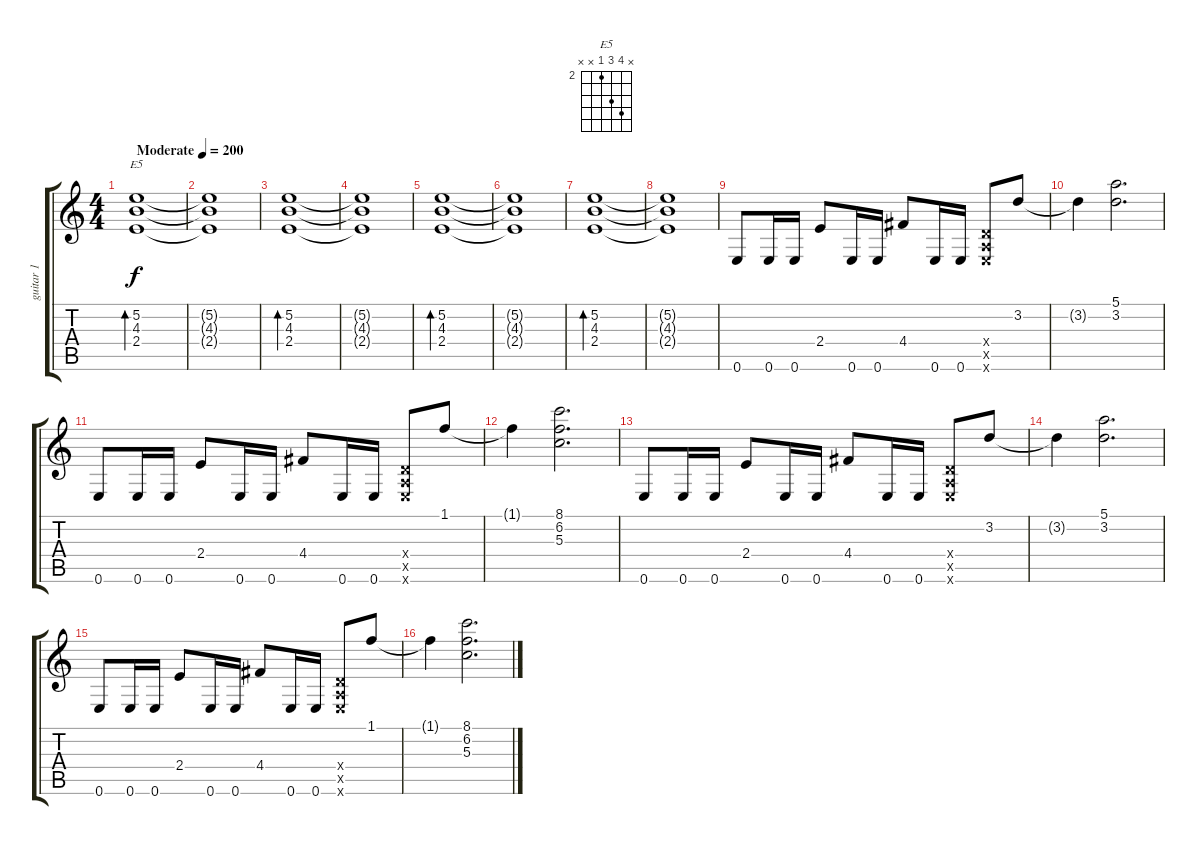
\track ("guitar 1" "guitar 1") {instrument overdrivenguitar}
\staff {score tabs}
\tuning (E4 B3 G3 D3 A2 E2) {hide}
\chord ("E5" x 5 4 2 x x) {firstfret 2}
\ts (4 4)
\tempo (200 "Moderate")
\clef g2
\ks c
(5.2 4.3 2.4).1{bd 480 ch "E5" dy f instrument electricguitarclean} |
(5.2{t} 4.3{t} 2.4{t}).1 |
(5.2 4.3 2.4).1{bd 480} |
(5.2{t} 4.3{t} 2.4{t}).1 |
(5.2 4.3 2.4).1{bd 480} |
(5.2{t} 4.3{t} 2.4{t}).1 |
(5.2 4.3 2.4).1{bd 480} |
(5.2{t} 4.3{t} 2.4{t}).1 |
0.6.8{instrument overdrivenguitar} 0.6.16 0.6.16 2.4.8 0.6.16 0.6.16 4.4.8 0.6.16 0.6.16 (0.4{x} 0.5{x} 0.6{x}).8 3.2.8 |
3.2{t}.4 (5.1 3.2).2{d} |
0.6.8 0.6.16 0.6.16 2.4.8 0.6.16 0.6.16 4.4.8 0.6.16 0.6.16 (0.4{x} 0.5{x} 0.6{x}).8 1.1.8 |
1.1{t}.4 (8.1 6.2 5.3).2{d} |
0.6.8{instrument overdrivenguitar} 0.6.16 0.6.16 2.4.8 0.6.16 0.6.16 4.4.8 0.6.16 0.6.16 (0.4{x} 0.5{x} 0.6{x}).8 3.2.8 |
3.2{t}.4 (5.1 3.2).2{d} |
0.6.8 0.6.16 0.6.16 2.4.8 0.6.16 0.6.16 4.4.8 0.6.16 0.6.16 (0.4{x} 0.5{x} 0.6{x}).8 1.1.8 |
1.1{t}.4 (8.1 6.2 5.3).2{d}
